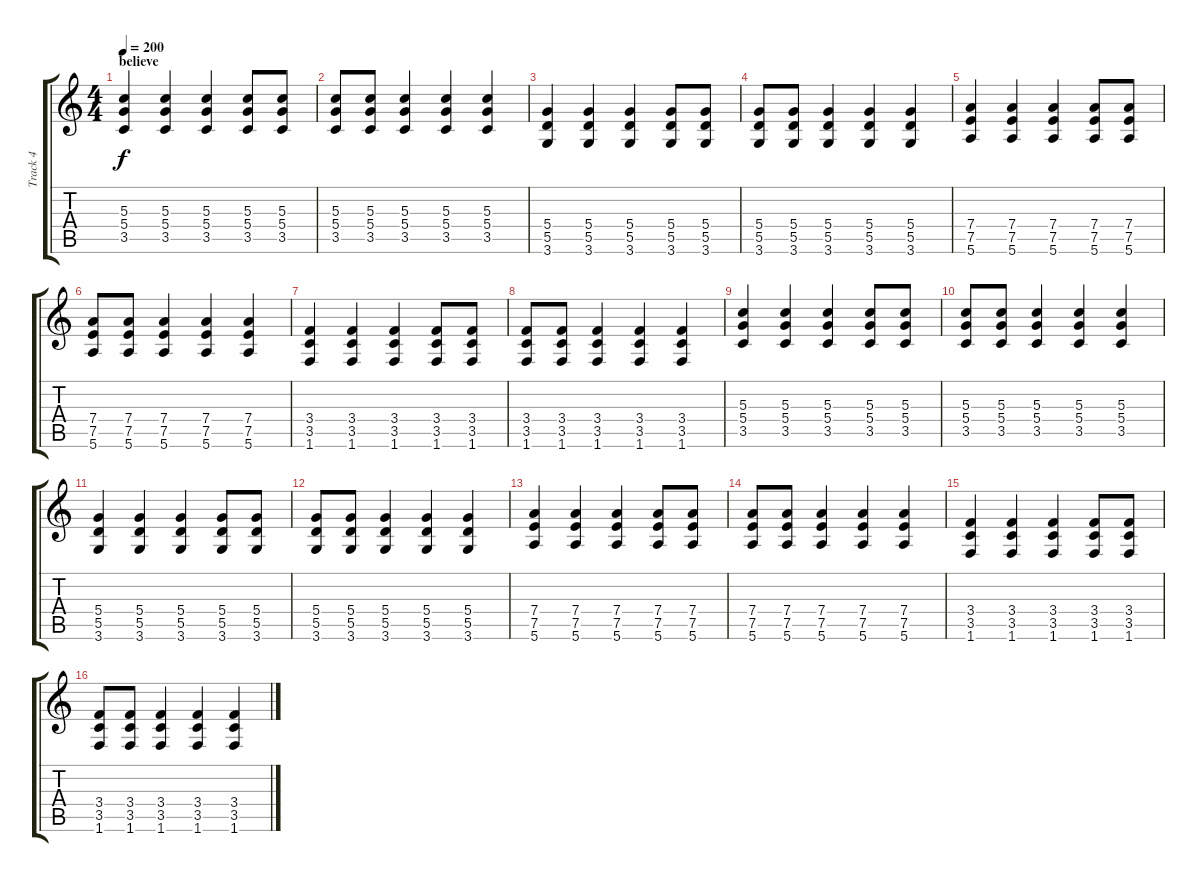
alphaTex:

\track ("Track 4" "Track 4") {instrument overdrivenguitar}
\staff {score tabs}
\tuning (E4 B3 G3 D3 A2 E2) {hide}
\ts (4 4)
\section ("" "believe")
\tempo 200
\clef g2
\ks c
(5.3 5.4 3.5).4{dy f} (5.3 5.4 3.5).4 (5.3 5.4 3.5).4 (5.3 5.4 3.5).8 (5.3 5.4 3.5).8 |
(5.3 5.4 3.5).8 (5.3 5.4 3.5).8 (5.3 5.4 3.5).4 (5.3 5.4 3.5).4 (5.3 5.4 3.5).4 |
(5.4 5.5 3.6).4 (5.4 5.5 3.6).4 (5.4 5.5 3.6).4 (5.4 5.5 3.6).8 (5.4 5.5 3.6).8 |
(5.4 5.5 3.6).8 (5.4 5.5 3.6).8 (5.4 5.5 3.6).4 (5.4 5.5 3.6).4 (5.4 5.5 3.6).4 |
(7.4 7.5 5.6).4 (7.4 7.5 5.6).4 (7.4 7.5 5.6).4 (7.4 7.5 5.6).8 (7.4 7.5 5.6).8 |
(7.4 7.5 5.6).8 (7.4 7.5 5.6).8 (7.4 7.5 5.6).4 (7.4 7.5 5.6).4 (7.4 7.5 5.6).4 |
(3.4 3.5 1.6).4 (3.4 3.5 1.6).4 (3.4 3.5 1.6).4 (3.4 3.5 1.6).8 (3.4 3.5 1.6).8 |
(3.4 3.5 1.6).8 (3.4 3.5 1.6).8 (3.4 3.5 1.6).4 (3.4 3.5 1.6).4 (3.4 3.5 1.6).4 |
(5.3 5.4 3.5).4 (5.3 5.4 3.5).4 (5.3 5.4 3.5).4 (5.3 5.4 3.5).8 (5.3 5.4 3.5).8 |
(5.3 5.4 3.5).8 (5.3 5.4 3.5).8 (5.3 5.4 3.5).4 (5.3 5.4 3.5).4 (5.3 5.4 3.5).4 |
(5.4 5.5 3.6).4 (5.4 5.5 3.6).4 (5.4 5.5 3.6).4 (5.4 5.5 3.6).8 (5.4 5.5 3.6).8 |
(5.4 5.5 3.6).8 (5.4 5.5 3.6).8 (5.4 5.5 3.6).4 (5.4 5.5 3.6).4 (5.4 5.5 3.6).4 |
(7.4 7.5 5.6).4 (7.4 7.5 5.6).4 (7.4 7.5 5.6).4 (7.4 7.5 5.6).8 (7.4 7.5 5.6).8 |
(7.4 7.5 5.6).8 (7.4 7.5 5.6).8 (7.4 7.5 5.6).4 (7.4 7.5 5.6).4 (7.4 7.5 5.6).4 |
(3.4 3.5 1.6).4 (3.4 3.5 1.6).4 (3.4 3.5 1.6).4 (3.4 3.5 1.6).8 (3.4 3.5 1.6).8 |
(3.4 3.5 1.6).8 (3.4 3.5 1.6).8 (3.4 3.5 1.6).4 (3.4 3.5 1.6).4 (3.4 3.5 1.6).4
